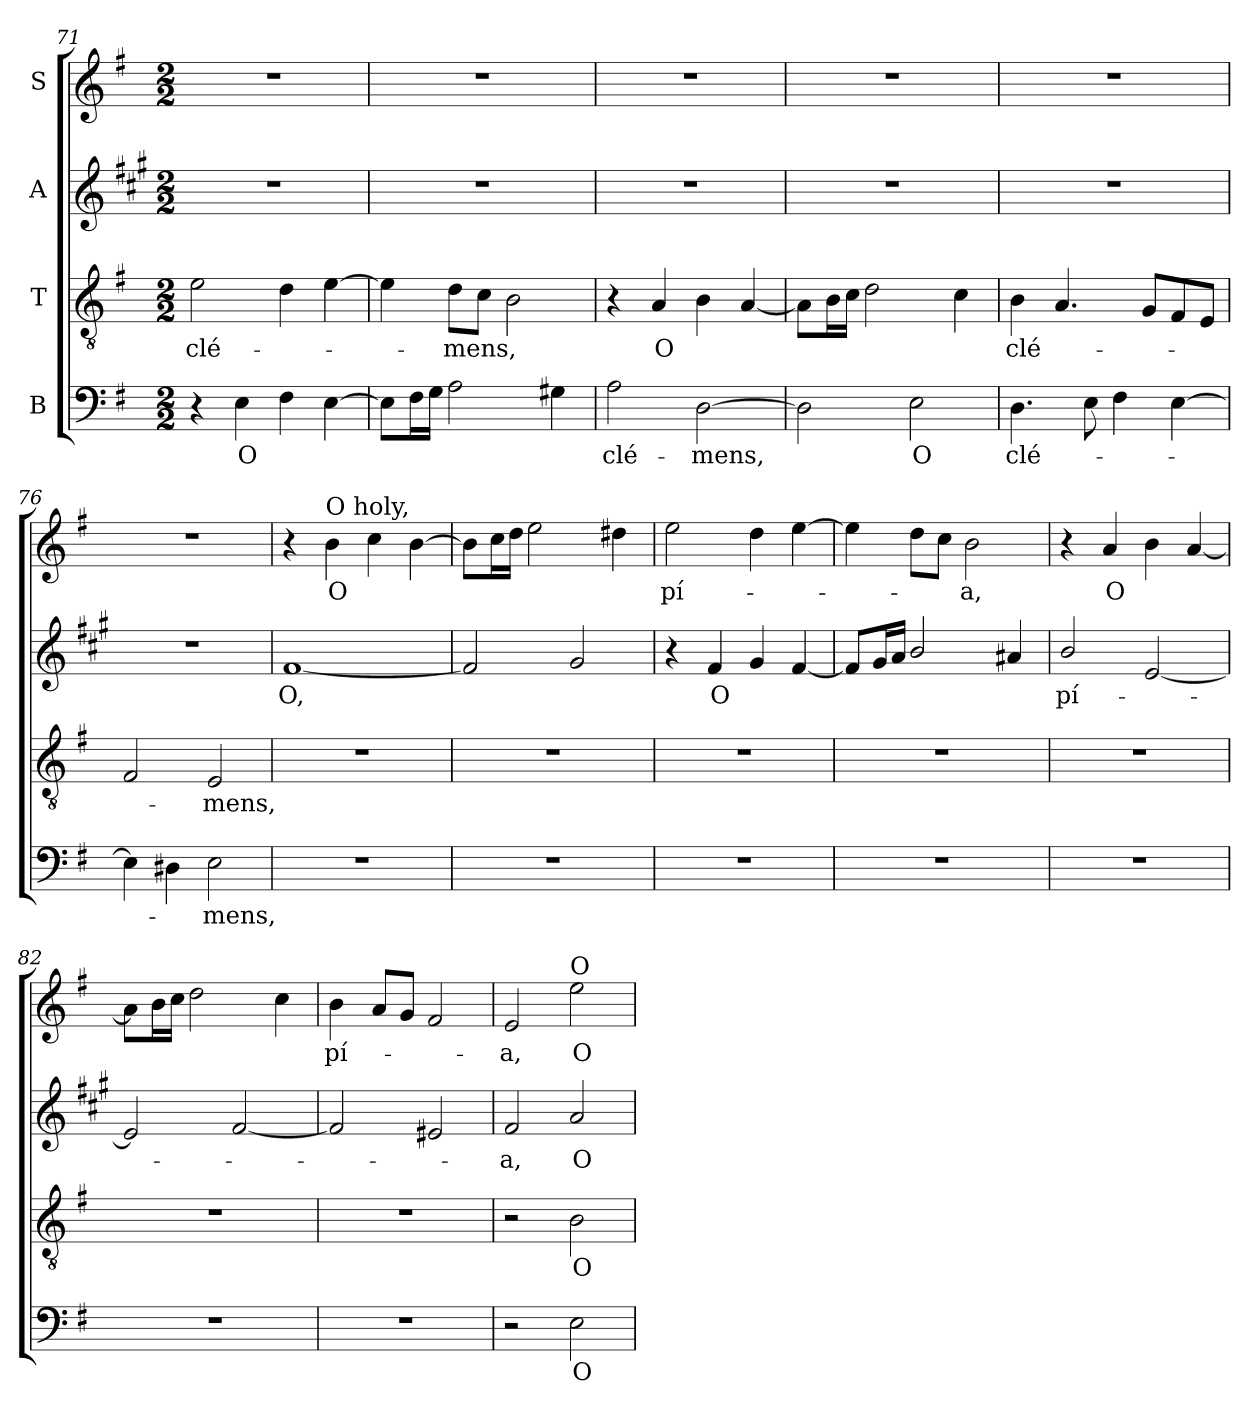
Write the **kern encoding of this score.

**kern	**text	**kern	**text	**kern	**text	**kern	**text
*part4	*part4	*part3	*part3	*part2	*part2	*part1	*part1
*staff4	*staff4	*staff3	*staff3	*staff2	*staff2	*staff1	*staff1
*I"B	*	*I"T	*	*I"A	*	*I"S	*
!!LO:LB:g=z
*clefF4	*	*clefGv2	*	*clefG2	*	*clefG2	*
*	*	*	*	*ITrd1c2	*	*	*
*k[f#]	*	*k[f#]	*	*k[f#]	*	*k[f#]	*
*G:	*	*G:	*	*G:	*	*G:	*
*M2/2	*	*M2/2	*	*M2/2	*	*M2/2	*
=71	=71	=71	=71	=71	=71	=71	=71
!	!	!	!LO:LY:b	!	!	!	!
4r	.	2e\	clé-	1r	.	1r	.
!	!LO:LY:b	!	!	!	!	!	!
4E\	O	.	.	.	.	.	.
4F#\	.	4d\	.	.	.	.	.
[4E\	.	[4e\	.	.	.	.	.
=72	=72	=72	=72	=72	=72	=72	=72
8E\L]	.	4e\]	.	1r	.	1r	.
16F#\L	.	.	.	.	.	.	.
16G\JJ	.	.	.	.	.	.	.
!	!	!	!LO:LY:b	!	!	!	!
2A\	.	8d\L	-mens,	.	.	.	.
.	.	8c\J	.	.	.	.	.
.	.	2B\	.	.	.	.	.
4G#\	.	.	.	.	.	.	.
=73	=73	=73	=73	=73	=73	=73	=73
!	!LO:LY:b	!	!	!	!	!	!
2A\	clé-	4r	.	1r	.	1r	.
!	!	!	!LO:LY:b	!	!	!	!
.	.	4A/	O	.	.	.	.
!	!LO:LY:b	!	!	!	!	!	!
[2D\	-mens,	4B\	.	.	.	.	.
.	.	[4A/	.	.	.	.	.
=74	=74	=74	=74	=74	=74	=74	=74
2D\]	.	8A\L]	.	1r	.	1r	.
.	.	16B\L	.	.	.	.	.
.	.	16c\JJ	.	.	.	.	.
.	.	2d\	.	.	.	.	.
!	!LO:LY:b	!	!	!	!	!	!
2E\	O	.	.	.	.	.	.
.	.	4c\	.	.	.	.	.
=75	=75	=75	=75	=75	=75	=75	=75
!	!LO:LY:b	!	!LO:LY:b	!	!	!	!
4.D\	clé-	4B\	clé-	1r	.	1r	.
.	.	4.A/	.	.	.	.	.
8E\	.	.	.	.	.	.	.
4F#\	.	.	.	.	.	.	.
.	.	8G/L	.	.	.	.	.
[4E\	.	8F#/	.	.	.	.	.
.	.	8E/J	.	.	.	.	.
=76	=76	=76	=76	=76	=76	=76	=76
4E\]	.	2F#/	.	1r	.	1r	.
4D#\	.	.	.	.	.	.	.
!	!LO:LY:b	!	!LO:LY:b	!	!	!	!
2E\	-mens,	2E/	-mens,	.	.	.	.
!!LO:PB:g=z
=77	=77	=77	=77	=77	=77	=77	=77
!	!	!	!	!	!LO:LY:b	!	!
1r	.	1r	.	[1e	O,	4r	.
!	!	!	!	!	!	!LO:TX:a:t=O holy,	!
!	!	!	!	!	!	!	!LO:LY:b
.	.	.	.	.	.	4b\	O
.	.	.	.	.	.	4cc\	.
.	.	.	.	.	.	[4b\	.
=78	=78	=78	=78	=78	=78	=78	=78
1r	.	1r	.	2e/]	.	8b\L]	.
.	.	.	.	.	.	16cc\L	.
.	.	.	.	.	.	16dd\JJ	.
.	.	.	.	.	.	2ee\	.
.	.	.	.	2f#/	.	.	.
.	.	.	.	.	.	4dd#\	.
=79	=79	=79	=79	=79	=79	=79	=79
!	!	!	!	!	!	!	!LO:LY:b
1r	.	1r	.	4r	.	2ee\	pí-
!	!	!	!	!	!LO:LY:b	!	!
.	.	.	.	4e/	O	.	.
.	.	.	.	4f#/	.	4dd\	.
.	.	.	.	[4e/	.	[4ee\	.
=80	=80	=80	=80	=80	=80	=80	=80
1r	.	1r	.	8e/L]	.	4ee\]	.
.	.	.	.	16f#/L	.	.	.
.	.	.	.	16g/JJ	.	.	.
.	.	.	.	2a/	.	8dd\L	.
.	.	.	.	.	.	8cc\J	.
!	!	!	!	!	!	!	!LO:LY:b
.	.	.	.	.	.	2b\	-a,
.	.	.	.	4g#/	.	.	.
=81	=81	=81	=81	=81	=81	=81	=81
!	!	!	!	!	!LO:LY:b	!	!
1r	.	1r	.	2a/	pí-	4r	.
!	!	!	!	!	!	!	!LO:LY:b
.	.	.	.	.	.	4a/	O
.	.	.	.	[2d/	.	4b\	.
.	.	.	.	.	.	[4a/	.
=82	=82	=82	=82	=82	=82	=82	=82
1r	.	1r	.	2d/]	.	8a\L]	.
.	.	.	.	.	.	16b\L	.
.	.	.	.	.	.	16cc\JJ	.
.	.	.	.	.	.	2dd\	.
.	.	.	.	[2e/	.	.	.
.	.	.	.	.	.	4cc\	.
!!LO:LB:g=z
=83	=83	=83	=83	=83	=83	=83	=83
!	!	!	!	!	!	!	!LO:LY:b
1r	.	1r	.	2e/]	.	4b\	pí-
.	.	.	.	.	.	8a/L	.
.	.	.	.	.	.	8g/J	.
.	.	.	.	2d#/	.	2f#/	.
=84	=84	=84	=84	=84	=84	=84	=84
!	!	!	!	!	!LO:LY:b	!	!LO:LY:b
2r	.	2r	.	2e/	-a,	2e/	-a,
!	!	!	!	!	!	!LO:TX:a:t=O	!
!	!LO:LY:b	!	!LO:LY:b	!	!LO:LY:b	!	!LO:LY:b
2E\	O	2B\	O	2g/	O	2ee\	O
=	=	=	=	=	=	=	=
*-	*-	*-	*-	*-	*-	*-	*-
